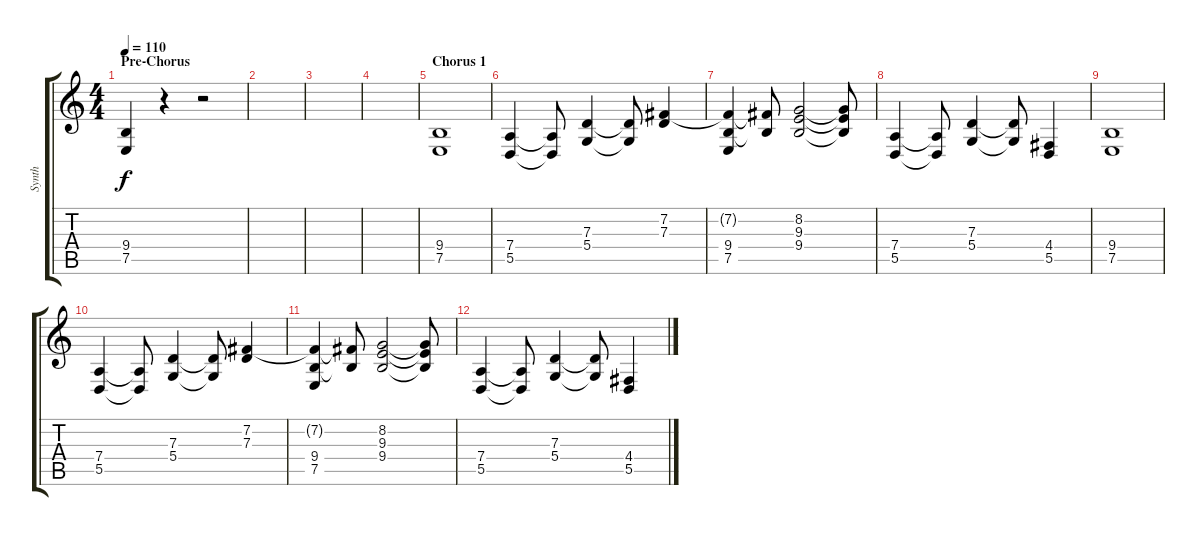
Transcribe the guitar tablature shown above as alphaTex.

\track ("Synth" "Synth") {instrument stringensemble1}
\staff {score tabs}
\tuning (E4 B3 G3 D3 A2 E2) {hide}
\ts (4 4)
\section ("" "Pre-Chorus")
\tempo 110
\clef g2
\ks c
(9.4 7.5).4{dy f} r.4 r.2 |
|
|
|
\section ("" "Chorus 1")
(9.4 7.5).1 |
(7.4 5.5).4 (7.4{t} 5.5{t}).8 (7.3 5.4).4 (7.3{t} 5.4{t}).8 (7.2 7.3).4 |
(7.2{t} 9.4 7.5).4 (7.2{t} 9.4{t}).8 (8.2 9.3 9.4).2 (8.2{t} 9.3{t} 9.4{t}).8 |
(7.4 5.5).4 (7.4{t} 5.5{t}).8 (7.3 5.4).4 (7.3{t} 5.4{t}).8 (4.4 5.5).4 |
(9.4 7.5).1 |
(7.4 5.5).4 (7.4{t} 5.5{t}).8 (7.3 5.4).4 (7.3{t} 5.4{t}).8 (7.2 7.3).4 |
(7.2{t} 9.4 7.5).4 (7.2{t} 9.4{t}).8 (8.2 9.3 9.4).2 (8.2{t} 9.3{t} 9.4{t}).8 |
(7.4 5.5).4 (7.4{t} 5.5{t}).8 (7.3 5.4).4 (7.3{t} 5.4{t}).8 (4.4 5.5).4
